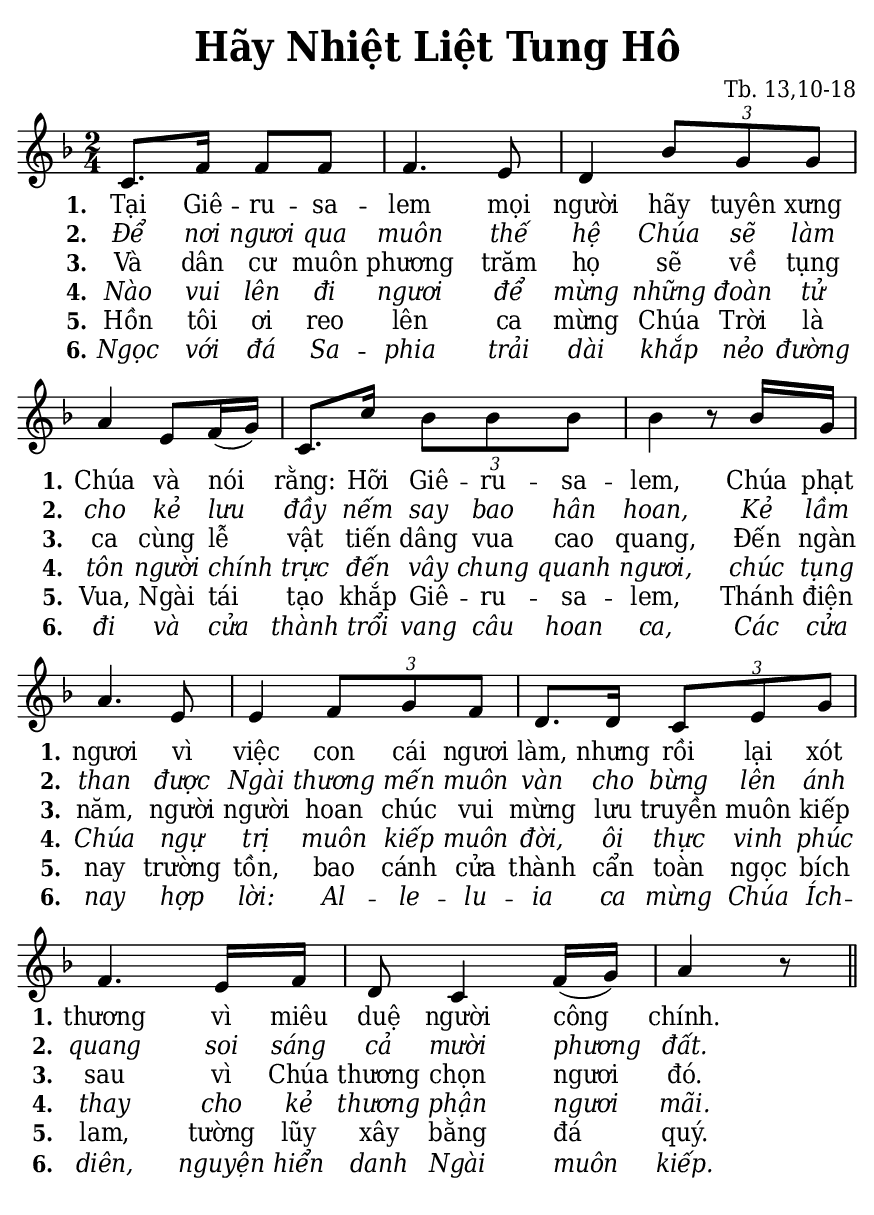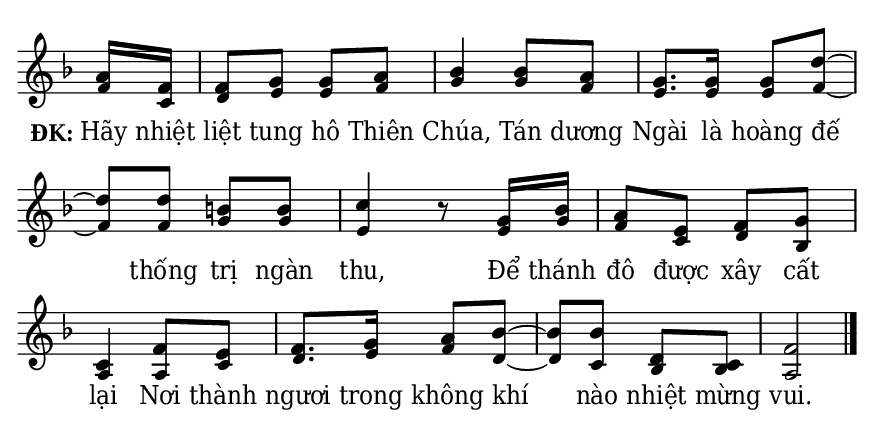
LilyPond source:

% Cài đặt chung\
\version "2.22.1"
\include "english.ly"

\header {
  title = \markup { \fontsize #1 "Hãy Nhiệt Liệt Tung Hô" }
  composer = "Tb. 13,10-18"
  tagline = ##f
}

% Nhạc phiên khúc
nhacPhienKhucSop = \relative c' {
  c8. f16 f8 f |
  f4. e8 |
  d4 \tuplet 3/2 { bf'8 g g } |
  a4 e8 f16 (g) |
  c,8. c'16 \tuplet 3/2 { bf8 bf bf } |
  bf4 r8 bf16 g |
  a4. e8 |
  e4 \tuplet 3/2 { f8 g f } |
  d8. d16 \tuplet 3/2 { c8 e g } |
  f4. e16 f |
  d8 c4 f16 (g) |
  a4 r8 \bar "||" \break
  
  <> \tweak extra-offset #'(-6.5 . -2.5) _\markup { \bold "ĐK:" }
  a16 f |
  f8 g g a |
  bf4 bf8 a |
  g8. g16 g8 d' ~ |
  d d b! b |
  c4 r8 g16 bf |
  a8 e f g |
  c,4 f8 e |
  f8. g16 a8 bf ~ |
  bf bf d, c |
  f2 \bar "|."
}

nhacPhienKhucAlto = \relative c' {
  R2*11
  r4.
  f16 c |
  d8 e e f |
  g4 g8 f |
  e8. e16 e8 f ~ |
  f f g g |
  e4 r8 e16 g |
  f8 c d bf |
  a4 a8 c |
  d8. e16 f8 d ~ |
  d c bf bf |
  a2
}

% Lời phiên khúc
loiPhienKhucSop = \lyrics {
  <<
    {
      \set stanza = "1."
      Tại Giê -- ru -- sa -- lem
      mọi người hãy tuyên xưng Chúa và nói rằng:
      Hỡi Giê -- ru -- sa -- lem,
      Chúa phạt ngươi vì việc con cái ngươi làm,
      nhưng rồi lại xót thương
      vì miêu duệ người công chính.
    }
    \new Lyrics {
	    \set associatedVoice = "beSop"
	    \set stanza = "2."
      \override Lyrics.LyricText.font-shape = #'italic
	    Để nơi ngươi qua muôn thế hệ
	    Chúa sẽ làm cho kẻ lưu đầy nếm say bao hân hoan,
	    Kẻ lầm than được Ngài thương mến muôn vàn
	    cho bừng lên ánh quang
	    soi sáng cả mười phương đất.
    }
    \new Lyrics {
	    \set associatedVoice = "beSop"
	    \set stanza = "3."
	    Và dân cư muôn phương trăm họ sẽ về
	    tụng ca cùng lễ vật tiến dâng vua cao quang,
	    Đến ngàn năm, người người hoan chúc vui mừng
	    lưu truyền muôn kiếp sau
	    vì Chúa thương chọn ngươi đó.
    }
    \new Lyrics {
	    \set associatedVoice = "beSop"
	    \set stanza = "4."
      \override Lyrics.LyricText.font-shape = #'italic
	    Nào vui lên đi ngươi
	    để mừng những đoàn tử tôn người chính trực
	    đến vây chung quanh ngươi,
	    chúc tụng Chúa ngự trị muôn kiếp muôn đời,
	    ôi thực vinh phúc thay
	    cho kẻ thương phận ngươi mãi.
    }
    \new Lyrics {
	    \set associatedVoice = "beSop"
	    \set stanza = "5."
	    Hồn tôi ơi reo lên ca mừng Chúa Trời
	    là Vua, Ngài tái tạo khắp Giê -- ru -- sa -- lem,
	    Thánh điện nay trường tồn,
	    bao cánh cửa thành cẩn toàn ngọc bích lam,
	    tường lũy xây bằng đá quý.
    }
    \new Lyrics {
	    \set associatedVoice = "beSop"
	    \set stanza = "6."
      \override Lyrics.LyricText.font-shape = #'italic
	    Ngọc với đá Sa -- phia trải dài khắp nẻo đường đi
	    và cửa thành trổi vang câu hoan ca,
	    Các cửa nay hợp lời:
	    Al -- le -- lu -- ia
	    ca mừng Chúa Ích -- diên,
	    nguyện hiển danh Ngài muôn kiếp.
    }
  >>
  %\set stanza = "ĐK:"
  \set stanza = ""
  Hãy nhiệt liệt tung hô Thiên Chúa,
  Tán dương Ngài là hoàng đế thống trị ngàn thu,
  Để thánh đô được xây cất lại
  Nơi thành ngươi trong không khí nào nhiệt mừng vui.
}

% Dàn trang
\paper {
  #(set-paper-size "a5")
  top-margin = 3\mm
  bottom-margin = 3\mm
  left-margin = 3\mm
  right-margin = 3\mm
  indent = #0
  #(define fonts
	 (make-pango-font-tree "Deja Vu Serif Condensed"
	 		       "Deja Vu Serif Condensed"
			       "Deja Vu Serif Condensed"
			       (/ 20 20)))
  print-page-number = ##f
  system-system-spacing = #'((basic-distance . 0.1) (padding . 2))
  ragged-bottom = ##t
  page-count = 2
}

TongNhip = {
  \key f \major \time 2/4
  \set Timing.beamExceptions = #'()
  \set Timing.baseMoment = #(ly:make-moment 1/4)
}

% mã nguồn cho những chức năng chưa hỗ trợ trong phiên bản lilypond hiện tại
% cung cấp bởi cộng đồng lilypond khi gửi email đến lilypond-user@gnu.org
% Đổi kích thước nốt cho bè phụ
notBePhu =
#(define-music-function (font-size music) (number? ly:music?)
   (for-some-music
     (lambda (m)
       (if (music-is-of-type? m 'rhythmic-event)
           (begin
             (set! (ly:music-property m 'tweaks)
                   (cons `(font-size . ,font-size)
                         (ly:music-property m 'tweaks)))
             #t)
           #f))
     music)
   music)

% in số phiên khúc trên mỗi dòng
#(define (add-grob-definition grob-name grob-entry)
    (set! all-grob-descriptions
          (cons ((@@ (lily) completize-grob-entry)
                 (cons grob-name grob-entry))
                all-grob-descriptions)))

#(add-grob-definition
   'StanzaNumberSpanner
   `((direction . ,LEFT)
     (font-series . bold)
     (padding . 1)
     (side-axis . ,X)
     (stencil . ,ly:text-interface::print)
     (X-offset . ,ly:side-position-interface::x-aligned-side)
     (Y-extent . ,grob::always-Y-extent-from-stencil)
     (meta . ((class . Spanner)
              (interfaces . (font-interface
                             side-position-interface
                             stanza-number-interface
                             text-interface))))))

\layout {
   \context {
     \Global
     \grobdescriptions #all-grob-descriptions
   }
   \context {
     \Score
     \remove Stanza_number_align_engraver
     \consists
       #(lambda (context)
          (let ((texts '())
                (syllables '()))
            (make-engraver
             (acknowledgers
              ((stanza-number-interface engraver grob source-engraver)
                 (set! texts (cons grob texts)))
              ((lyric-syllable-interface engraver grob source-engraver)
                 (set! syllables (cons grob syllables))))
             ((stop-translation-timestep engraver)
                (for-each
                 (lambda (text)
                   (for-each
                    (lambda (syllable)
                      (ly:pointer-group-interface::add-grob text
'side-support-elements syllable))
                    syllables))
                 texts)
                (set! syllables '())))))
   }
   \context {
     \Lyrics
     \remove Stanza_number_engraver
     \consists
       #(lambda (context)
          (let ((text #f)
                (last-stanza #f))
            (make-engraver
             ((process-music engraver)
                (let ((stanza (ly:context-property context 'stanza #f)))
                  (if (and stanza (not (equal? stanza last-stanza)))
                      (let ((column (ly:context-property context
'currentCommandColumn)))
                        (set! last-stanza stanza)
                        (if text
                            (ly:spanner-set-bound! text RIGHT column))

                        (set! text (ly:engraver-make-grob engraver
'StanzaNumberSpanner '()))
                        (ly:grob-set-property! text 'text stanza)
                        (ly:spanner-set-bound! text LEFT column)))))
             ((finalize engraver)
                (if text
                    (let ((column (ly:context-property context
'currentCommandColumn)))
                      (ly:spanner-set-bound! text RIGHT column)))))))
     \override StanzaNumberSpanner.horizon-padding = 10000
   }
}
% kết thúc mã nguồn

\score {
  \new ChoirStaff <<
    \new Staff \with {
        \consists "Merge_rests_engraver"
        printPartCombineTexts = ##f
      }
      <<
      \new Voice \TongNhip \partCombine 
        \nhacPhienKhucSop
        \notBePhu -1 { \nhacPhienKhucAlto }
      \new NullVoice = beSop \nhacPhienKhucSop
      \new Lyrics \lyricsto beSop \loiPhienKhucSop
      >>
  >>
  \layout {
    \override Lyrics.LyricSpace.minimum-distance = #0.8
    \override Score.BarNumber.break-visibility = ##(#f #f #f)
    \override Score.SpacingSpanner.uniform-stretching = ##t
  } 
}
